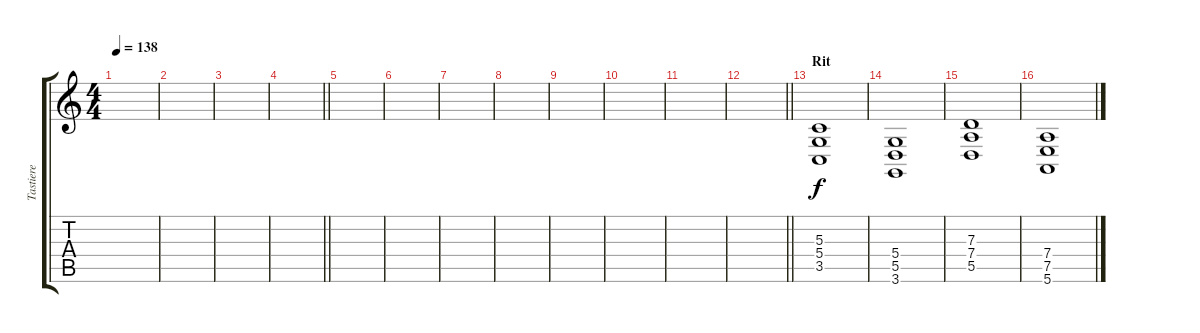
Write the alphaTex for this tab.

\track ("Tastiere" "Tastiere") {instrument drawbarorgan}
\staff {score tabs}
\tuning (E4 B3 G3 D3 A2 E2) {hide}
\ts (4 4)
\tempo 138
\clef g2
\ks c
|
|
|
\barLineRight lightlight
|
|
|
|
|
|
|
|
\barLineRight lightlight
|
\section ("" "Rit")
(5.3 5.4 3.5).1 |
(5.4 5.5 3.6).1 |
(7.3 7.4 5.5).1 |
(7.4 7.5 5.6).1
